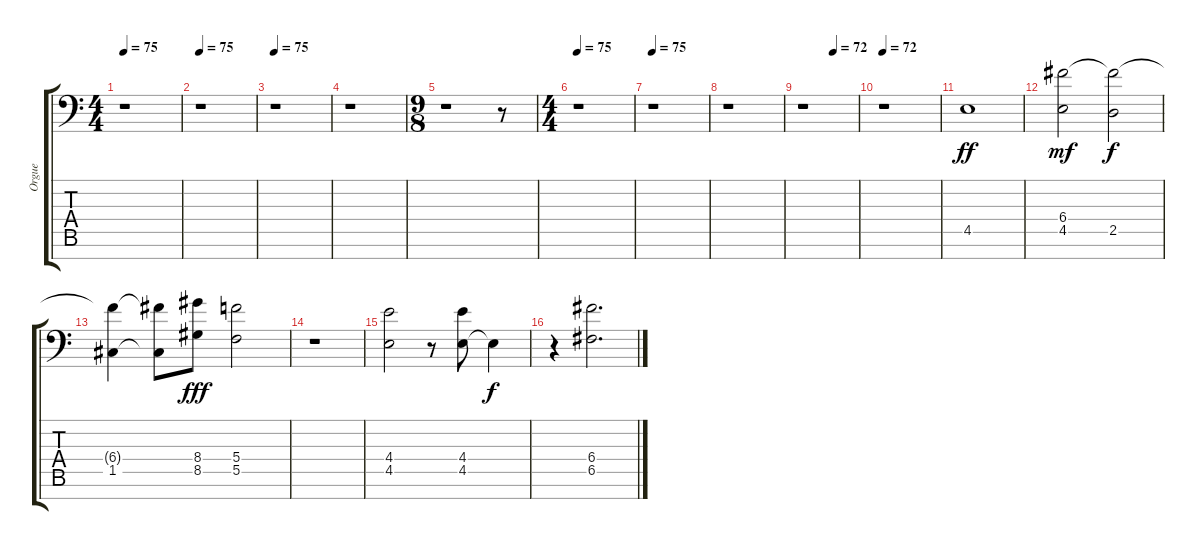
\track ("Orgue" "Orgue") {instrument reedorgan}
\staff {score tabs}
\tuning (C7 C6 C5 C4 C3 C2 C1) {hide}
\ts (4 4)
\tempo 75
\clef f4
\ks c
r.1{dy ff} |
\tempo 75
r.1 |
\tempo 75
r.1 |
r.1 |
\ts (9 8)
r.1 r.8 |
\ts (4 4)
\tempo 75
r.1 |
\tempo 75
r.1 |
r.1 |
\tempo (72 0.5625)
r.1 |
\tempo 72
r.1 |
4.5.1 |
(6.4 4.5).2{dy mf balance 0} (6.4{t} 2.5).2{dy f} |
(6.4{t} 1.5).4 (6.4{t} 1.5{t}).8 (8.4 8.5).8{dy fff} (5.4 5.5).2 |
r.1 |
(4.4 4.5).2 r.8 (4.4 4.5).8 4.5{t}.4{dy f} |
r.4 (6.4 6.5).2{d}
